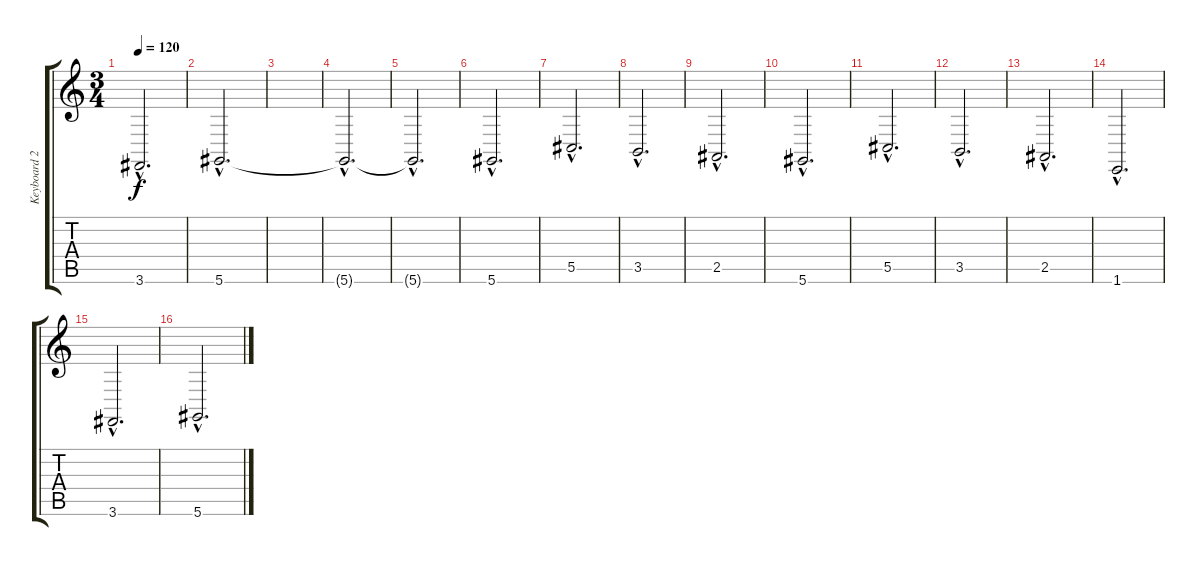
\track ("Keyboard 2" "Keyboard 2") {instrument tremolostrings}
\staff {score tabs}
\tuning (Eb4 Bb3 Gb3 Db3 Ab2 Eb2) {hide}
\ts (3 4)
\tempo 120
\clef g2
\ks c
3.6{hac}.2{d dy f} |
5.6{hac}.2{d} |
|
5.6{hac t}.2{d} |
5.6{hac t}.2{d} |
5.6{hac}.2{d} |
5.5{hac}.2{d} |
3.5{hac}.2{d} |
2.5{hac}.2{d} |
5.6{hac}.2{d} |
5.5{hac}.2{d} |
3.5{hac}.2{d} |
2.5{hac}.2{d} |
1.6{hac}.2{d} |
3.6{hac}.2{d} |
5.6{hac}.2{d}
